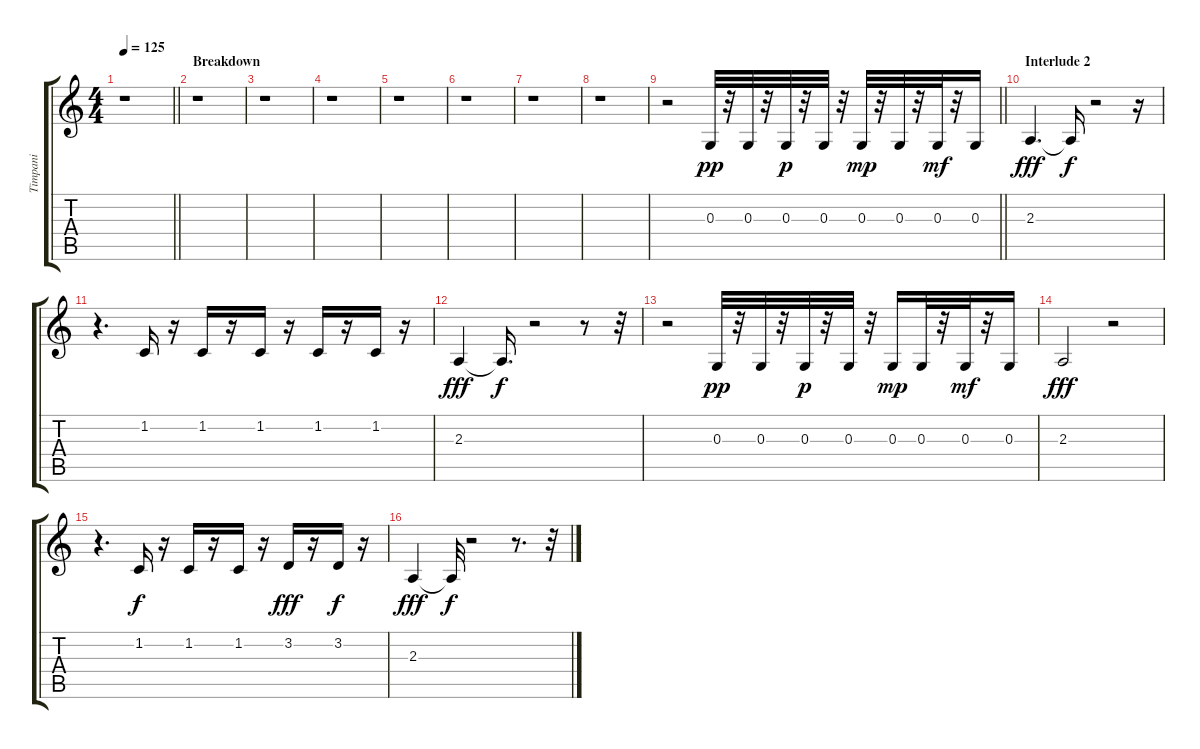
\track ("Timpani" "Timpani") {instrument timpani}
\staff {score tabs}
\tuning (E4 B3 G3 D3 A2 E2) {hide}
\ts (4 4)
\tempo 125
\clef g2
\barLineRight lightlight
\ks c
r.1{dy f} |
\section ("" "Breakdown")
r.1 |
r.1 |
r.1 |
r.1 |
r.1 |
r.1 |
r.1 |
\barLineRight lightlight
r.2 0.3.32{dy pp} r.32 0.3.32 r.32 0.3.32{dy p} r.32 0.3.32 r.32 0.3.32{dy mp} r.32 0.3.32 r.32 0.3.32{dy mf} r.32 0.3.16 |
\section ("" "Interlude 2")
2.3.4{d dy fff} 2.3{t}.16{dy f} r.2 r.16 |
r.4{d} 1.2.16 r.16 1.2.16 r.16 1.2.16 r.16 1.2.16 r.16 1.2.16 r.16 |
2.3.4{dy fff} 2.3{t}.16{d dy f} r.2 r.8 r.32 |
r.2 0.3.32{dy pp} r.32 0.3.32 r.32 0.3.32{dy p} r.32 0.3.32 r.32 0.3.16{dy mp} 0.3.32 r.32 0.3.32{dy mf} r.32 0.3.16 |
2.3.2{dy fff} r.2 |
r.4{d} 1.2.16{dy f} r.16 1.2.16 r.16 1.2.16 r.16 3.2.16{dy fff} r.16 3.2.16{dy f} r.16 |
2.3.4{dy fff} 2.3{t}.32{dy f} r.2 r.8{d} r.32
